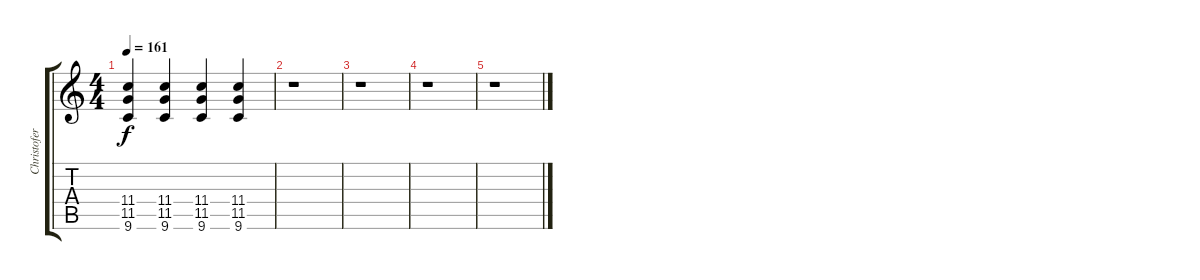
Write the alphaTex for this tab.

\track ("Christofer Johnsson" "Christofer") {instrument overdrivenguitar}
\staff {score tabs}
\tuning (Eb4 Bb3 Gb3 Db3 Ab2 Eb2) {hide}
\ts (4 4)
\tempo 161
\clef g2
\ks c
(11.4 11.5 9.6).4{dy f} (11.4 11.5 9.6).4 (11.4 11.5 9.6).4 (11.4 11.5 9.6).4 |
r.1 |
r.1 |
r.1 |
r.1
